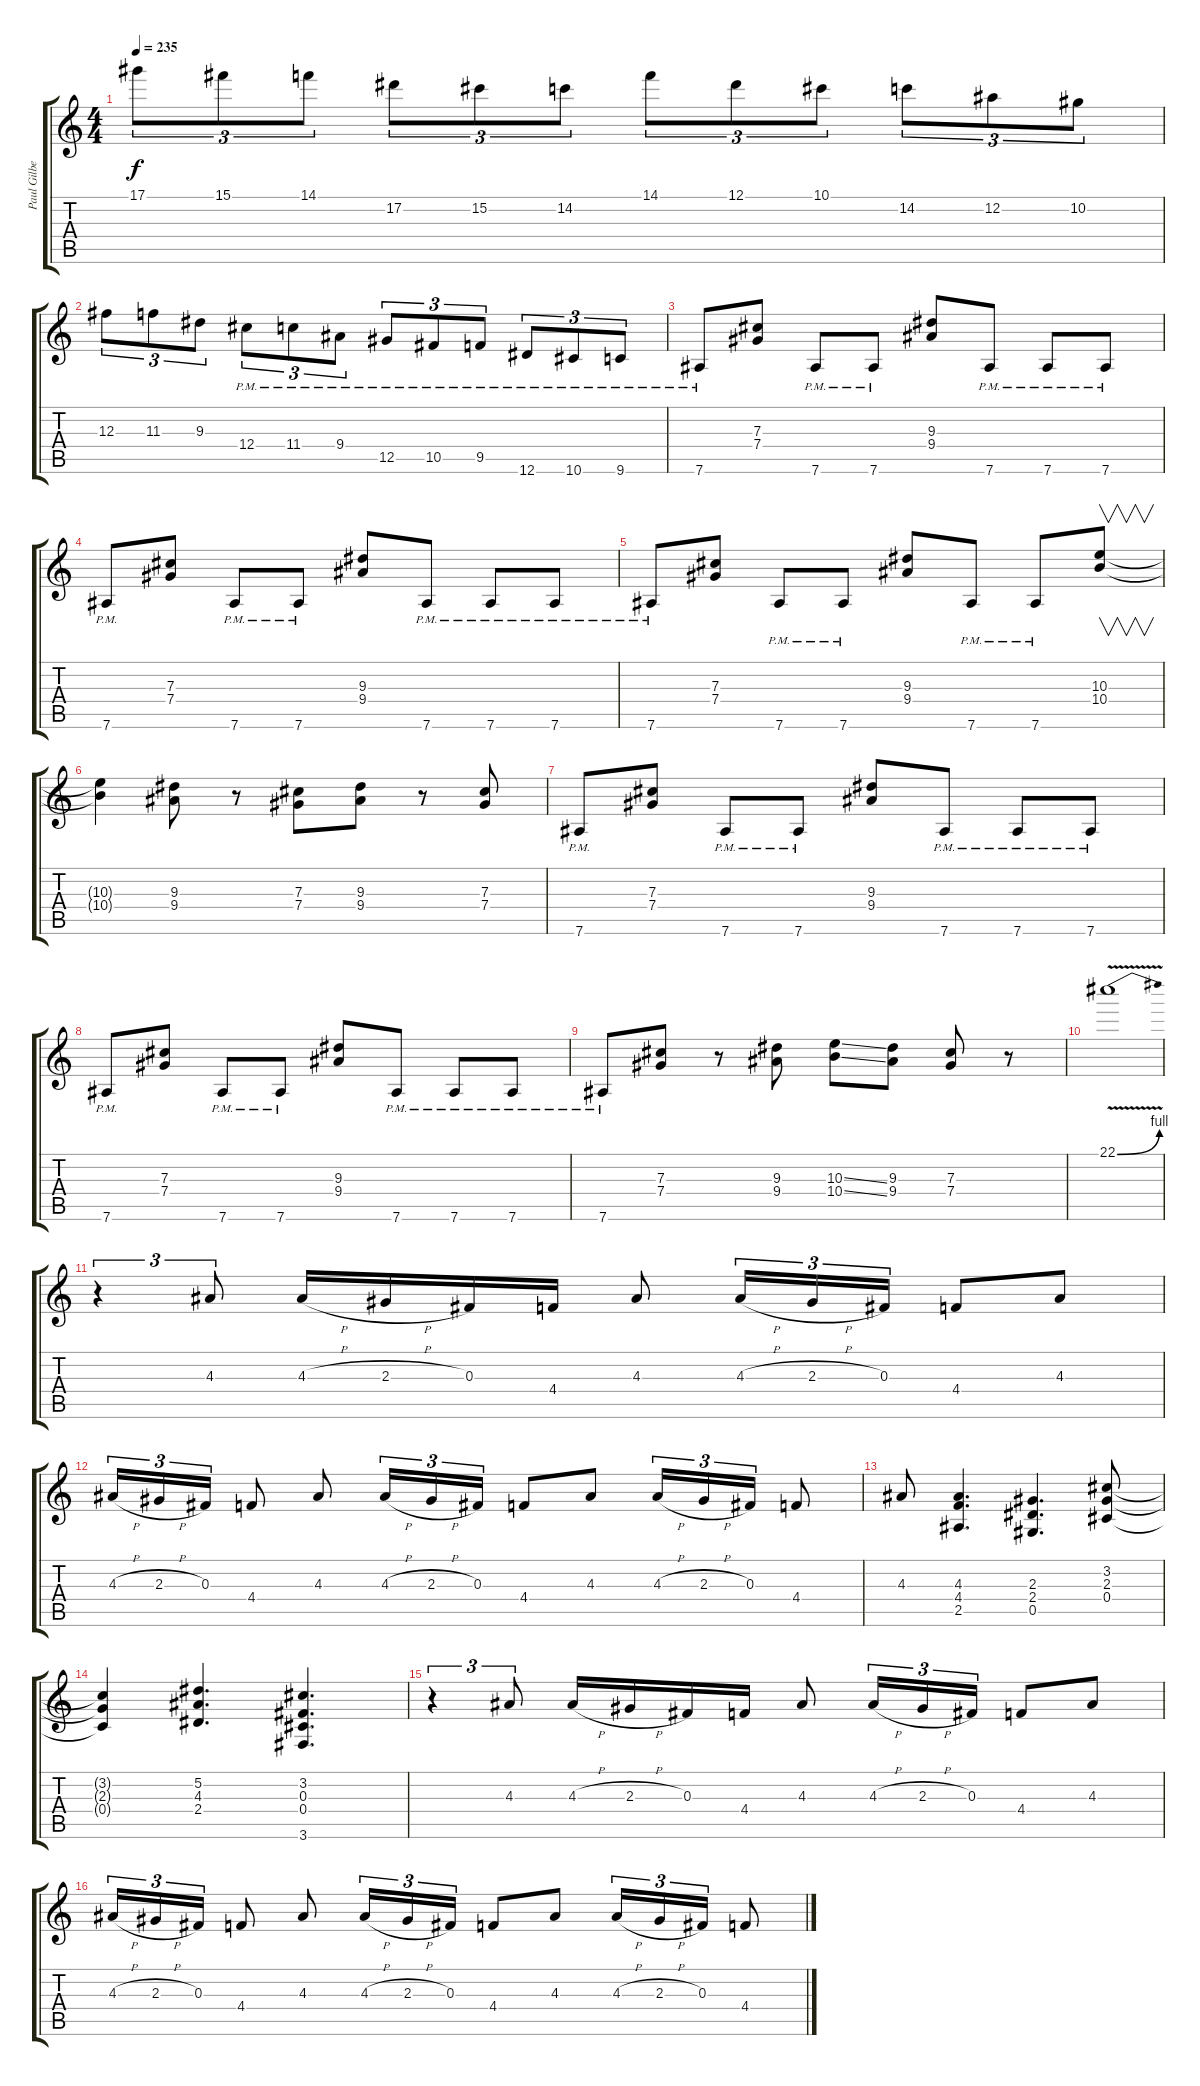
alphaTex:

\track ("Paul Gilbert" "Paul Gilbe") {instrument distortionguitar}
\staff {score tabs}
\tuning (Eb4 Bb3 Gb3 Db3 Ab2 Eb2) {hide}
\ts (4 4)
\tempo 235
\clef g2
\ks c
17.1.8{tu (3 2) dy f} 15.1.8{tu (3 2)} 14.1.8{tu (3 2)} 17.2.8{tu (3 2)} 15.2.8{tu (3 2)} 14.2.8{tu (3 2)} 14.1.8{tu (3 2)} 12.1.8{tu (3 2)} 10.1.8{tu (3 2)} 14.2.8{tu (3 2)} 12.2.8{tu (3 2)} 10.2.8{tu (3 2)} |
12.3.8{tu (3 2)} 11.3.8{tu (3 2)} 9.3.8{tu (3 2)} 12.4{pm}.8{tu (3 2)} 11.4{pm}.8{tu (3 2)} 9.4{pm}.8{tu (3 2)} 12.5{pm}.8{tu (3 2)} 10.5{pm}.8{tu (3 2)} 9.5{pm}.8{tu (3 2)} 12.6{pm}.8{tu (3 2)} 10.6{pm}.8{tu (3 2)} 9.6{pm}.8{tu (3 2)} |
7.6{pm}.8 (7.3 7.4).8 7.6{pm}.8 7.6{pm}.8 (9.3 9.4).8 7.6{pm}.8 7.6{pm}.8 7.6{pm}.8 |
7.6{pm}.8 (7.3 7.4).8 7.6{pm}.8 7.6{pm}.8 (9.3 9.4).8 7.6{pm}.8 7.6{pm}.8 7.6{pm}.8 |
7.6{pm}.8 (7.3 7.4).8 7.6{pm}.8 7.6{pm}.8 (9.3 9.4).8 7.6{pm}.8 7.6{pm}.8 (10.3 10.4).8{v} |
(10.3{t} 10.4{t}).4 (9.3 9.4).8 r.8 (7.3 7.4).8 (9.3 9.4).8 r.8 (7.3 7.4).8 |
7.6{pm}.8 (7.3 7.4).8 7.6{pm}.8 7.6{pm}.8 (9.3 9.4).8 7.6{pm}.8 7.6{pm}.8 7.6{pm}.8 |
7.6{pm}.8 (7.3 7.4).8 7.6{pm}.8 7.6{pm}.8 (9.3 9.4).8 7.6{pm}.8 7.6{pm}.8 7.6{pm}.8 |
7.6{pm}.8 (7.3 7.4).8 r.8 (9.3 9.4).8 (10.3{ss} 10.4{ss}).8 (9.3 9.4).8 (7.3 7.4).8 r.8 |
22.1{be (bend 0 0 60 4) v}.1 |
r.4{tu (3 2)} 4.3.8{tu (3 2)} 4.3{h}.16 2.3{h}.16 0.3.16 4.4.16 4.3.8 4.3{h}.16{tu (3 2)} 2.3{h}.16{tu (3 2)} 0.3.16{tu (3 2)} 4.4.8 4.3.8 |
4.3{h}.16{tu (3 2)} 2.3{h}.16{tu (3 2)} 0.3.16{tu (3 2)} 4.4.8 4.3.8 4.3{h}.16{tu (3 2)} 2.3{h}.16{tu (3 2)} 0.3.16{tu (3 2)} 4.4.8 4.3.8 4.3{h}.16{tu (3 2)} 2.3{h}.16{tu (3 2)} 0.3.16{tu (3 2)} 4.4.8 |
4.3.8 (4.3 4.4 2.5).4{d} (2.3 2.4 0.5).4{d} (3.2 2.3 0.4).8 |
(3.2{t} 2.3{t} 0.4{t}).4 (5.2 4.3 2.4).4{d} (3.2 0.3 0.4 3.6).4{d} |
r.4{tu (3 2)} 4.3.8{tu (3 2)} 4.3{h}.16 2.3{h}.16 0.3.16 4.4.16 4.3.8 4.3{h}.16{tu (3 2)} 2.3{h}.16{tu (3 2)} 0.3.16{tu (3 2)} 4.4.8 4.3.8 |
4.3{h}.16{tu (3 2)} 2.3{h}.16{tu (3 2)} 0.3.16{tu (3 2)} 4.4.8 4.3.8 4.3{h}.16{tu (3 2)} 2.3{h}.16{tu (3 2)} 0.3.16{tu (3 2)} 4.4.8 4.3.8 4.3{h}.16{tu (3 2)} 2.3{h}.16{tu (3 2)} 0.3.16{tu (3 2)} 4.4.8
